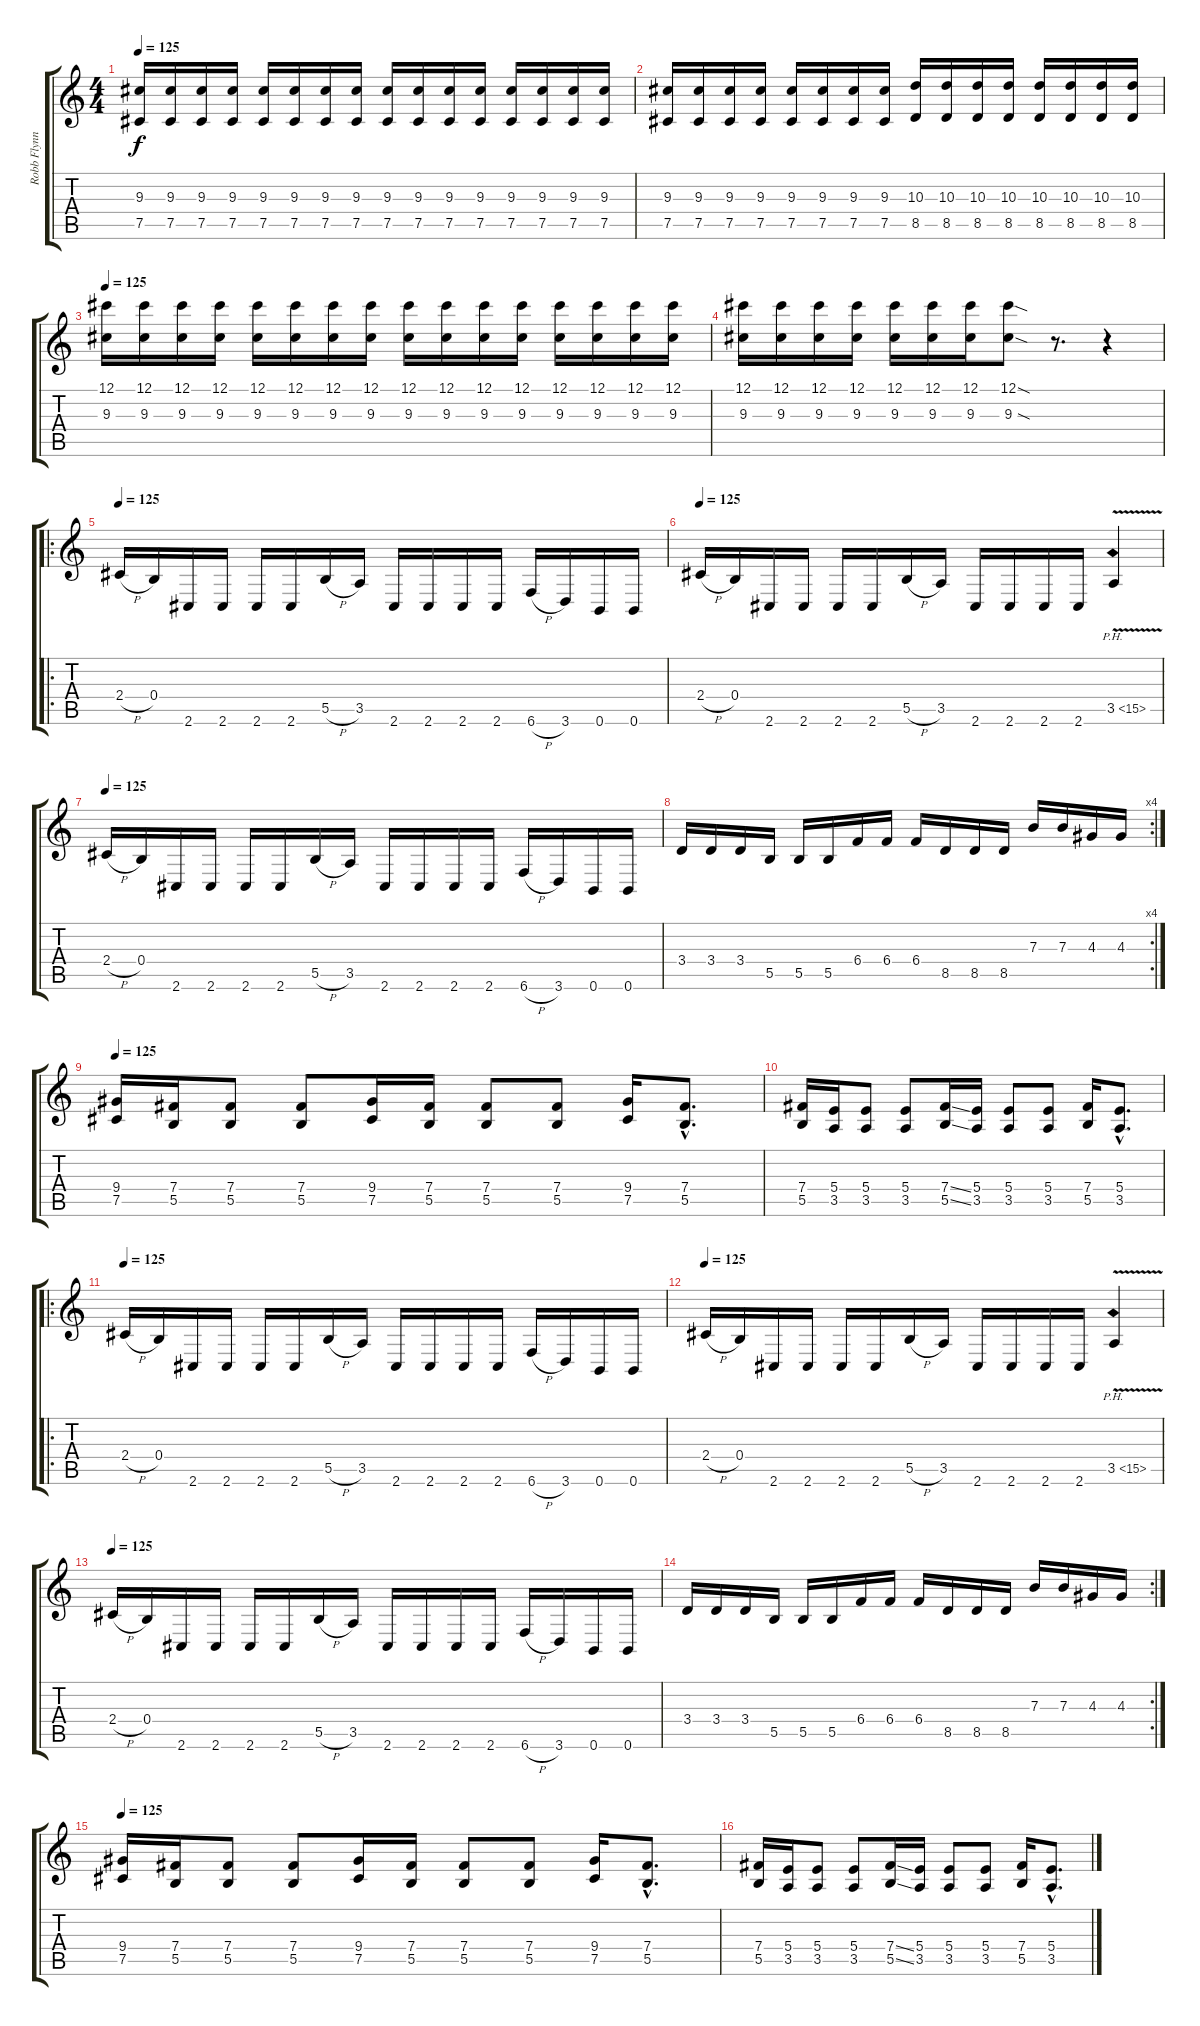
\track ("Robb Flynn" "Robb Flynn") {instrument distortionguitar}
\staff {score tabs}
\tuning (Db4 Ab3 E3 B2 Gb2 B1) {hide}
\ts (4 4)
\tempo 125
\clef g2
\ks c
(9.3 7.5).16{dy f} (9.3 7.5).16 (9.3 7.5).16 (9.3 7.5).16 (9.3 7.5).16 (9.3 7.5).16 (9.3 7.5).16 (9.3 7.5).16 (9.3 7.5).16 (9.3 7.5).16 (9.3 7.5).16 (9.3 7.5).16 (9.3 7.5).16 (9.3 7.5).16 (9.3 7.5).16 (9.3 7.5).16 |
(9.3 7.5).16 (9.3 7.5).16 (9.3 7.5).16 (9.3 7.5).16 (9.3 7.5).16 (9.3 7.5).16 (9.3 7.5).16 (9.3 7.5).16 (10.3 8.5).16 (10.3 8.5).16 (10.3 8.5).16 (10.3 8.5).16 (10.3 8.5).16 (10.3 8.5).16 (10.3 8.5).16 (10.3 8.5).16 |
\tempo 125
(12.1 9.3).16 (12.1 9.3).16 (12.1 9.3).16 (12.1 9.3).16 (12.1 9.3).16 (12.1 9.3).16 (12.1 9.3).16 (12.1 9.3).16 (12.1 9.3).16 (12.1 9.3).16 (12.1 9.3).16 (12.1 9.3).16 (12.1 9.3).16 (12.1 9.3).16 (12.1 9.3).16 (12.1 9.3).16 |
(12.1 9.3).16 (12.1 9.3).16 (12.1 9.3).16 (12.1 9.3).16 (12.1 9.3).16 (12.1 9.3).16 (12.1 9.3).16 (12.1{sod} 9.3{sod}).8 r.8{d} r.4 |
\ro
\tempo 125
2.4{h}.16{volume 16 instrument distortionguitar} 0.4.16 2.6.16 2.6.16 2.6.16 2.6.16 5.5{h}.16 3.5.16 2.6.16 2.6.16 2.6.16 2.6.16 6.6{h}.16 3.6.16 0.6.16 0.6.16 |
\tempo 125
2.4{h}.16{volume 16 instrument distortionguitar} 0.4.16 2.6.16 2.6.16 2.6.16 2.6.16 5.5{h}.16 3.5.16 2.6.16 2.6.16 2.6.16 2.6.16 3.5{ph 12 v}.4 |
\tempo 125
2.4{h}.16{volume 16 instrument distortionguitar} 0.4.16 2.6.16 2.6.16 2.6.16 2.6.16 5.5{h}.16 3.5.16 2.6.16 2.6.16 2.6.16 2.6.16 6.6{h}.16 3.6.16 0.6.16 0.6.16 |
\rc 4
3.4.16 3.4.16 3.4.16 5.5.16 5.5.16 5.5.16 6.4.16 6.4.16 6.4.16 8.5.16 8.5.16 8.5.16 7.3.16 7.3.16 4.3.16 4.3.16 |
\tempo 125
(9.4 7.5).16 (7.4 5.5).16 (7.4 5.5).8 (7.4 5.5).8 (9.4 7.5).16 (7.4 5.5).16 (7.4 5.5).8 (7.4 5.5).8 (9.4 7.5).16 (7.4{hac} 5.5{hac}).8{d} |
(7.4 5.5).16 (5.4 3.5).16 (5.4 3.5).8 (5.4 3.5).8 (7.4{ss} 5.5{ss}).16 (5.4 3.5).16 (5.4 3.5).8 (5.4 3.5).8 (7.4 5.5).16 (5.4{hac} 3.5{hac}).8{d} |
\ro
\tempo 125
2.4{h}.16{volume 16 instrument distortionguitar} 0.4.16 2.6.16 2.6.16 2.6.16 2.6.16 5.5{h}.16 3.5.16 2.6.16 2.6.16 2.6.16 2.6.16 6.6{h}.16 3.6.16 0.6.16 0.6.16 |
\tempo 125
2.4{h}.16{volume 16 instrument distortionguitar} 0.4.16 2.6.16 2.6.16 2.6.16 2.6.16 5.5{h}.16 3.5.16 2.6.16 2.6.16 2.6.16 2.6.16 3.5{ph 12 v}.4 |
\tempo 125
2.4{h}.16{volume 16 instrument distortionguitar} 0.4.16 2.6.16 2.6.16 2.6.16 2.6.16 5.5{h}.16 3.5.16 2.6.16 2.6.16 2.6.16 2.6.16 6.6{h}.16 3.6.16 0.6.16 0.6.16 |
\rc 2
3.4.16 3.4.16 3.4.16 5.5.16 5.5.16 5.5.16 6.4.16 6.4.16 6.4.16 8.5.16 8.5.16 8.5.16 7.3.16 7.3.16 4.3.16 4.3.16 |
\tempo 125
(9.4 7.5).16 (7.4 5.5).16 (7.4 5.5).8 (7.4 5.5).8 (9.4 7.5).16 (7.4 5.5).16 (7.4 5.5).8 (7.4 5.5).8 (9.4 7.5).16 (7.4{hac} 5.5{hac}).8{d} |
(7.4 5.5).16 (5.4 3.5).16 (5.4 3.5).8 (5.4 3.5).8 (7.4{ss} 5.5{ss}).16 (5.4 3.5).16 (5.4 3.5).8 (5.4 3.5).8 (7.4 5.5).16 (5.4{hac} 3.5{hac}).8{d}
